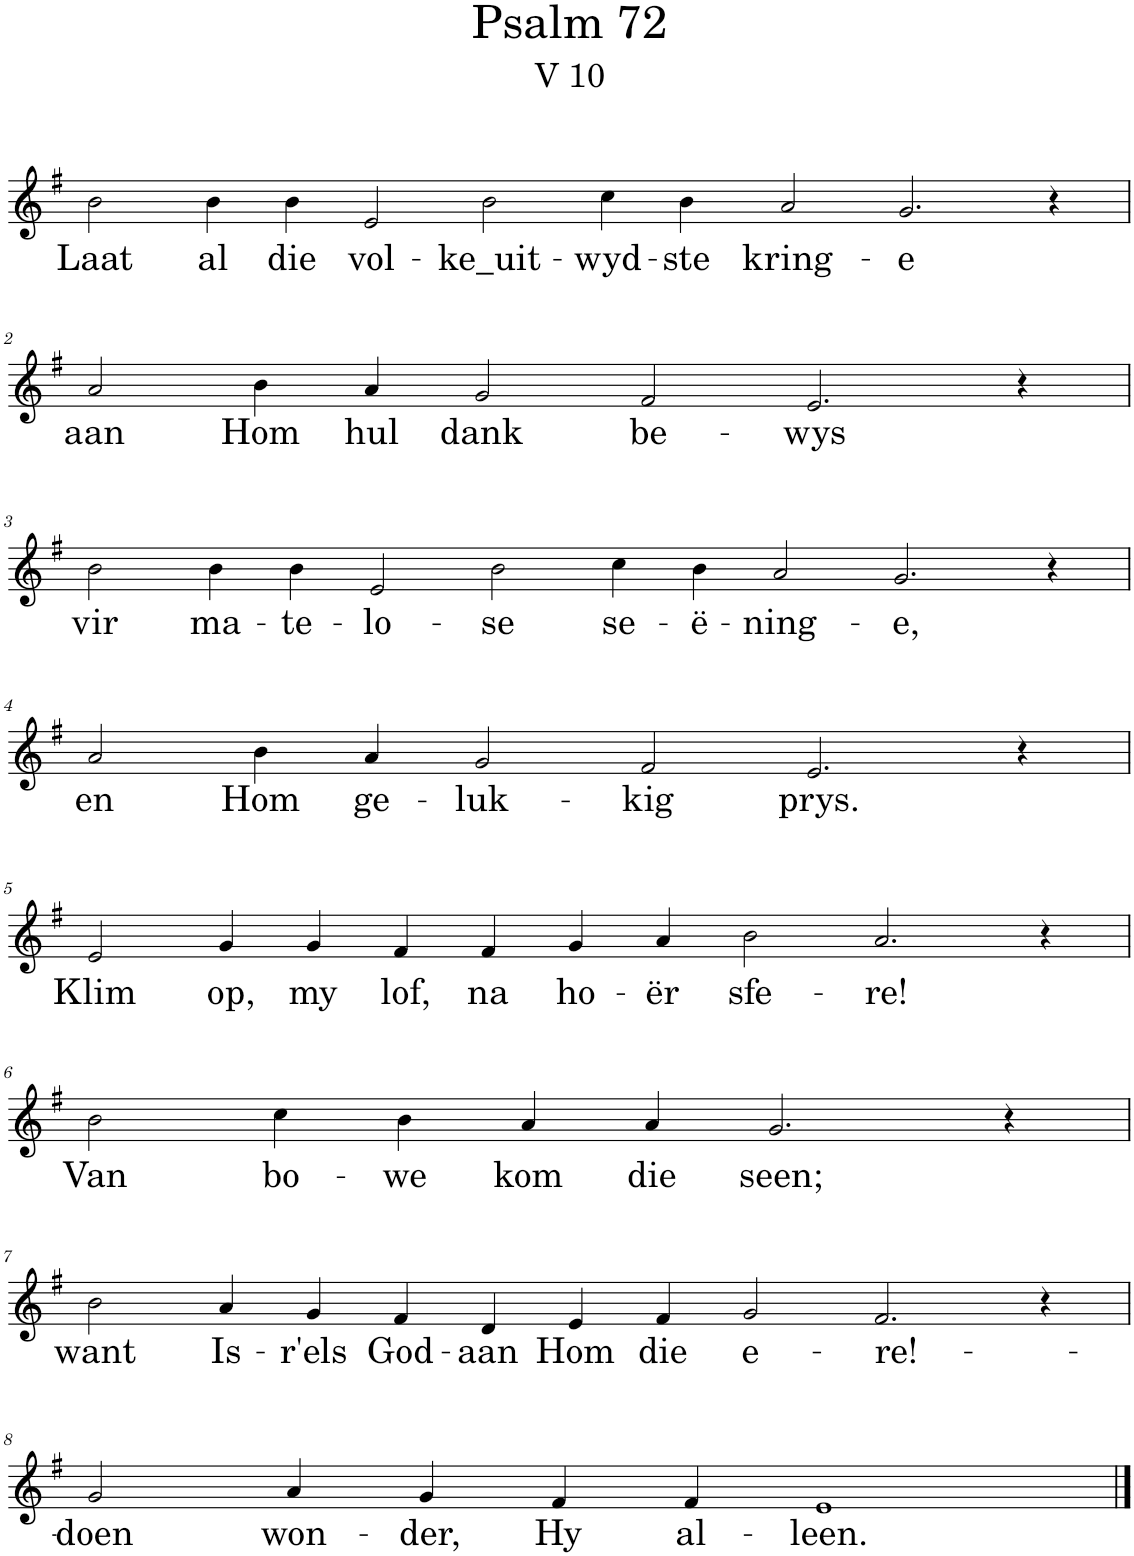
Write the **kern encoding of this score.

**kern	**text
*part1	*part1
*staff1	*staff1
*I"Pipe Organ	*
*I'Org.	*
*clefG2	*
*k[f#]	*
*M16/4	*
=1	=1
!	!LO:LY:b
2b\	Laat
!	!LO:LY:b
4b\	al
!	!LO:LY:b
4b\	die
!	!LO:LY:b
2e/	vol-
!	!LO:LY:b
2b\	-ke_uit-
!	!LO:LY:b
4cc\	-wyd-
!	!LO:LY:b
4b\	-ste
!	!LO:LY:b
2a/	kring-
!	!LO:LY:b
2.g/	-e
4r	.
!!LO:LB:g=z
=2	=2
*M12/4	*
!	!LO:LY:b
2a/	aan
!	!LO:LY:b
4b\	Hom
!	!LO:LY:b
4a/	hul
!	!LO:LY:b
2g/	dank
!	!LO:LY:b
2f#/	be-
!	!LO:LY:b
2.e/	-wys
4r	.
!!LO:LB:g=z
=3	=3
*M16/4	*
!	!LO:LY:b
2b\	vir
!	!LO:LY:b
4b\	ma-
!	!LO:LY:b
4b\	-te-
!	!LO:LY:b
2e/	-lo-
!	!LO:LY:b
2b\	-se
!	!LO:LY:b
4cc\	se-
!	!LO:LY:b
4b\	-ë-
!	!LO:LY:b
2a/	-ning-
!	!LO:LY:b
2.g/	-e,
4r	.
!!LO:LB:g=z
=4	=4
*M12/4	*
!	!LO:LY:b
2a/	en
!	!LO:LY:b
4b\	Hom
!	!LO:LY:b
4a/	ge-
!	!LO:LY:b
2g/	-luk-
!	!LO:LY:b
2f#/	-kig
!	!LO:LY:b
2.e/	prys.
4r	.
!!LO:LB:g=z
=5	=5
*M14/4	*
!	!LO:LY:b
2e/	Klim
!	!LO:LY:b
4g/	op,
!	!LO:LY:b
4g/	my
!	!LO:LY:b
4f#/	lof,
!	!LO:LY:b
4f#/	na
!	!LO:LY:b
4g/	ho-
!	!LO:LY:b
4a/	-ër
!	!LO:LY:b
2b\	sfe-
!	!LO:LY:b
2.a/	-re!
4r	.
!!LO:LB:g=z
=6	=6
*M10/4	*
!	!LO:LY:b
2b\	Van
!	!LO:LY:b
4cc\	bo-
!	!LO:LY:b
4b\	-we
!	!LO:LY:b
4a/	kom
!	!LO:LY:b
4a/	die
!	!LO:LY:b
2.g/	seen;
4r	.
!!LO:LB:g=z
=7	=7
*M14/4	*
!	!LO:LY:b
2b\	want
!	!LO:LY:b
4a/	Is-
!	!LO:LY:b
4g/	-r'els
!	!LO:LY:b
4f#/	God-
!	!LO:LY:b
4d/	-aan
!	!LO:LY:b
4e/	Hom
!	!LO:LY:b
4f#/	die
!	!LO:LY:b
2g/	e-
!	!LO:LY:b
2.f#/	-re!-
4r	.
!!LO:LB:g=z
=8	=8
*M10/4	*
!	!LO:LY:b
2g/	-doen
!	!LO:LY:b
4a/	won-
!	!LO:LY:b
4g/	-der,
!	!LO:LY:b
4f#/	Hy
!	!LO:LY:b
4f#/	al-
!	!LO:LY:b
1e	-leen.
==	==
*-	*-
